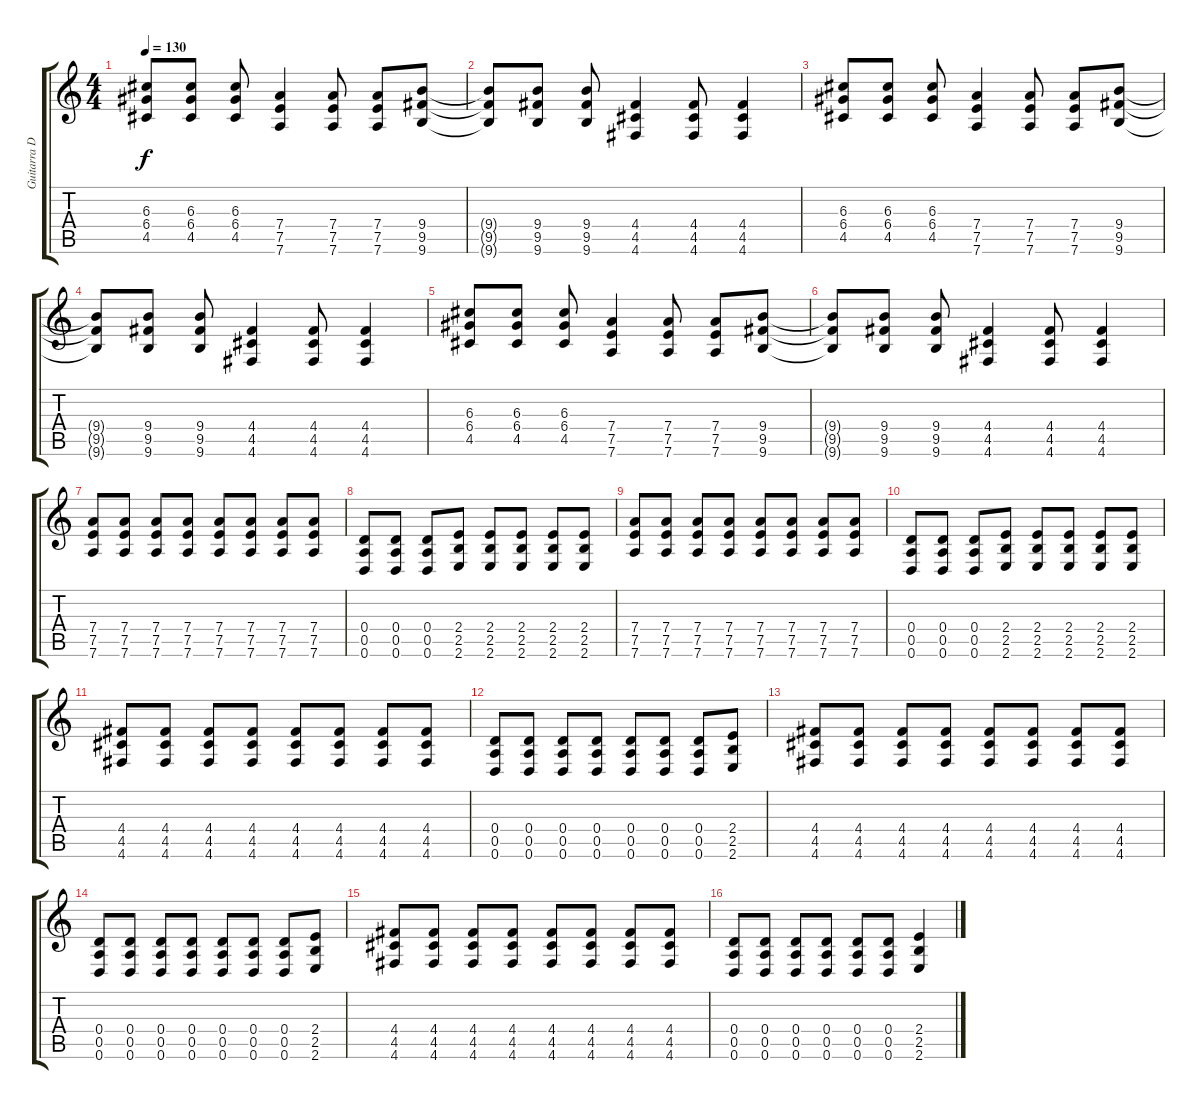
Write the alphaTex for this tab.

\track ("Guitarra Distorsión 2" "Guitarra D") {instrument distortionguitar}
\staff {score tabs}
\tuning (E4 B3 G3 D3 A2 D2) {hide}
\ts (4 4)
\tempo 130
\clef g2
\ks c
(6.3 6.4 4.5).8{dy f volume 10} (6.3 6.4 4.5).8 (6.3 6.4 4.5).8 (7.4 7.5 7.6).4 (7.4 7.5 7.6).8 (7.4 7.5 7.6).8 (9.4 9.5 9.6).8 |
(9.4{t} 9.5{t} 9.6{t}).8 (9.4 9.5 9.6).8 (9.4 9.5 9.6).8 (4.4 4.5 4.6).4 (4.4 4.5 4.6).8 (4.4 4.5 4.6).4 |
(6.3 6.4 4.5).8{volume 10} (6.3 6.4 4.5).8 (6.3 6.4 4.5).8 (7.4 7.5 7.6).4 (7.4 7.5 7.6).8 (7.4 7.5 7.6).8 (9.4 9.5 9.6).8 |
(9.4{t} 9.5{t} 9.6{t}).8 (9.4 9.5 9.6).8 (9.4 9.5 9.6).8 (4.4 4.5 4.6).4 (4.4 4.5 4.6).8 (4.4 4.5 4.6).4 |
(6.3 6.4 4.5).8{volume 10} (6.3 6.4 4.5).8 (6.3 6.4 4.5).8 (7.4 7.5 7.6).4 (7.4 7.5 7.6).8 (7.4 7.5 7.6).8 (9.4 9.5 9.6).8 |
(9.4{t} 9.5{t} 9.6{t}).8 (9.4 9.5 9.6).8 (9.4 9.5 9.6).8 (4.4 4.5 4.6).4 (4.4 4.5 4.6).8 (4.4 4.5 4.6).4 |
(7.4 7.5 7.6).8{volume 8} (7.4 7.5 7.6).8 (7.4 7.5 7.6).8 (7.4 7.5 7.6).8 (7.4 7.5 7.6).8 (7.4 7.5 7.6).8 (7.4 7.5 7.6).8 (7.4 7.5 7.6).8 |
(0.4 0.5 0.6).8 (0.4 0.5 0.6).8 (0.4 0.5 0.6).8 (2.4 2.5 2.6).8 (2.4 2.5 2.6).8 (2.4 2.5 2.6).8 (2.4 2.5 2.6).8 (2.4 2.5 2.6).8 |
(7.4 7.5 7.6).8 (7.4 7.5 7.6).8 (7.4 7.5 7.6).8 (7.4 7.5 7.6).8 (7.4 7.5 7.6).8 (7.4 7.5 7.6).8 (7.4 7.5 7.6).8 (7.4 7.5 7.6).8 |
(0.4 0.5 0.6).8 (0.4 0.5 0.6).8 (0.4 0.5 0.6).8 (2.4 2.5 2.6).8 (2.4 2.5 2.6).8 (2.4 2.5 2.6).8 (2.4 2.5 2.6).8 (2.4 2.5 2.6).8 |
(4.4 4.5 4.6).8 (4.4 4.5 4.6).8 (4.4 4.5 4.6).8 (4.4 4.5 4.6).8 (4.4 4.5 4.6).8 (4.4 4.5 4.6).8 (4.4 4.5 4.6).8 (4.4 4.5 4.6).8 |
(0.4 0.5 0.6).8 (0.4 0.5 0.6).8 (0.4 0.5 0.6).8 (0.4 0.5 0.6).8 (0.4 0.5 0.6).8 (0.4 0.5 0.6).8 (0.4 0.5 0.6).8 (2.4 2.5 2.6).8 |
(4.4 4.5 4.6).8 (4.4 4.5 4.6).8 (4.4 4.5 4.6).8 (4.4 4.5 4.6).8 (4.4 4.5 4.6).8 (4.4 4.5 4.6).8 (4.4 4.5 4.6).8 (4.4 4.5 4.6).8 |
(0.4 0.5 0.6).8 (0.4 0.5 0.6).8 (0.4 0.5 0.6).8 (0.4 0.5 0.6).8 (0.4 0.5 0.6).8 (0.4 0.5 0.6).8 (0.4 0.5 0.6).8 (2.4 2.5 2.6).8 |
(4.4 4.5 4.6).8 (4.4 4.5 4.6).8 (4.4 4.5 4.6).8 (4.4 4.5 4.6).8 (4.4 4.5 4.6).8 (4.4 4.5 4.6).8 (4.4 4.5 4.6).8 (4.4 4.5 4.6).8 |
(0.4 0.5 0.6).8 (0.4 0.5 0.6).8 (0.4 0.5 0.6).8 (0.4 0.5 0.6).8 (0.4 0.5 0.6).8 (0.4 0.5 0.6).8 (2.4 2.5 2.6).4
